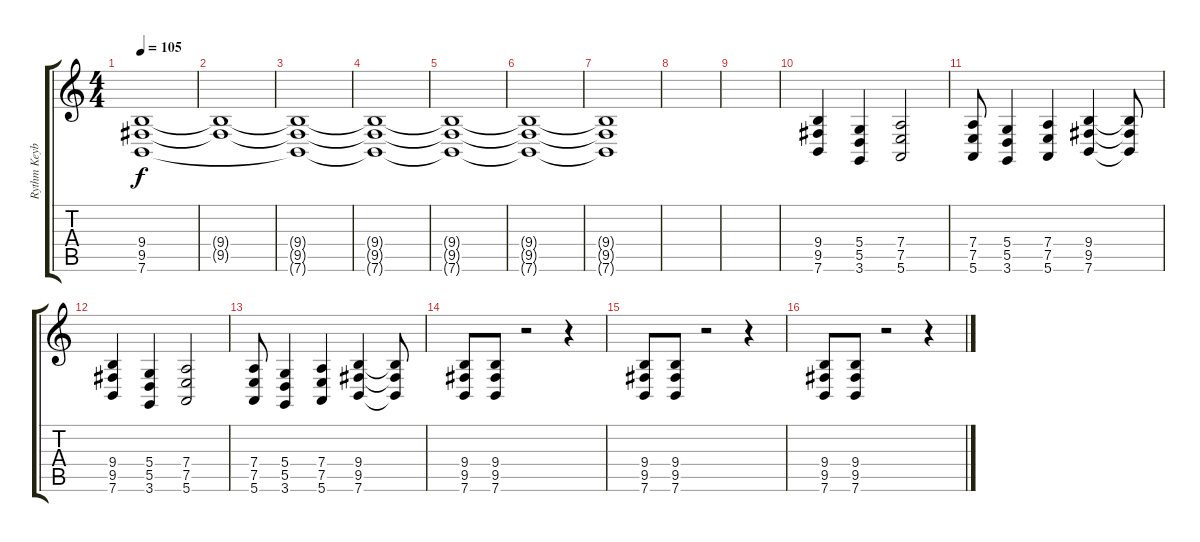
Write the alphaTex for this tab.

\track ("Rythm Keyboard" "Rythm Keyb") {instrument synthvoice}
\staff {score tabs}
\tuning (E4 B3 G3 D3 A2 E2) {hide}
\ts (4 4)
\tempo 105
\clef g2
\ks c
(9.4{t} 9.5{t} 7.6{t}).1{dy f} |
(9.4{t} 9.5{t}).1 |
(9.4{t} 9.5{t} 7.6{t}).1 |
(9.4{t} 9.5{t} 7.6{t}).1 |
(9.4{t} 9.5{t} 7.6{t}).1 |
(9.4{t} 9.5{t} 7.6{t}).1 |
(9.4{t} 9.5{t} 7.6{t}).1 |
|
|
(9.4 9.5 7.6).4 (5.4 5.5 3.6).4 (7.4 7.5 5.6).2 |
(7.4 7.5 5.6).8 (5.4 5.5 3.6).4 (7.4 7.5 5.6).4 (9.4 9.5 7.6).4 (9.4{t} 9.5{t} 7.6{t}).8 |
(9.4 9.5 7.6).4 (5.4 5.5 3.6).4 (7.4 7.5 5.6).2 |
(7.4 7.5 5.6).8 (5.4 5.5 3.6).4 (7.4 7.5 5.6).4 (9.4 9.5 7.6).4 (9.4{t} 9.5{t} 7.6{t}).8 |
(9.4 9.5 7.6).8 (9.4 9.5 7.6).8 r.2 r.4 |
(9.4 9.5 7.6).8 (9.4 9.5 7.6).8 r.2 r.4 |
(9.4 9.5 7.6).8 (9.4 9.5 7.6).8 r.2 r.4
